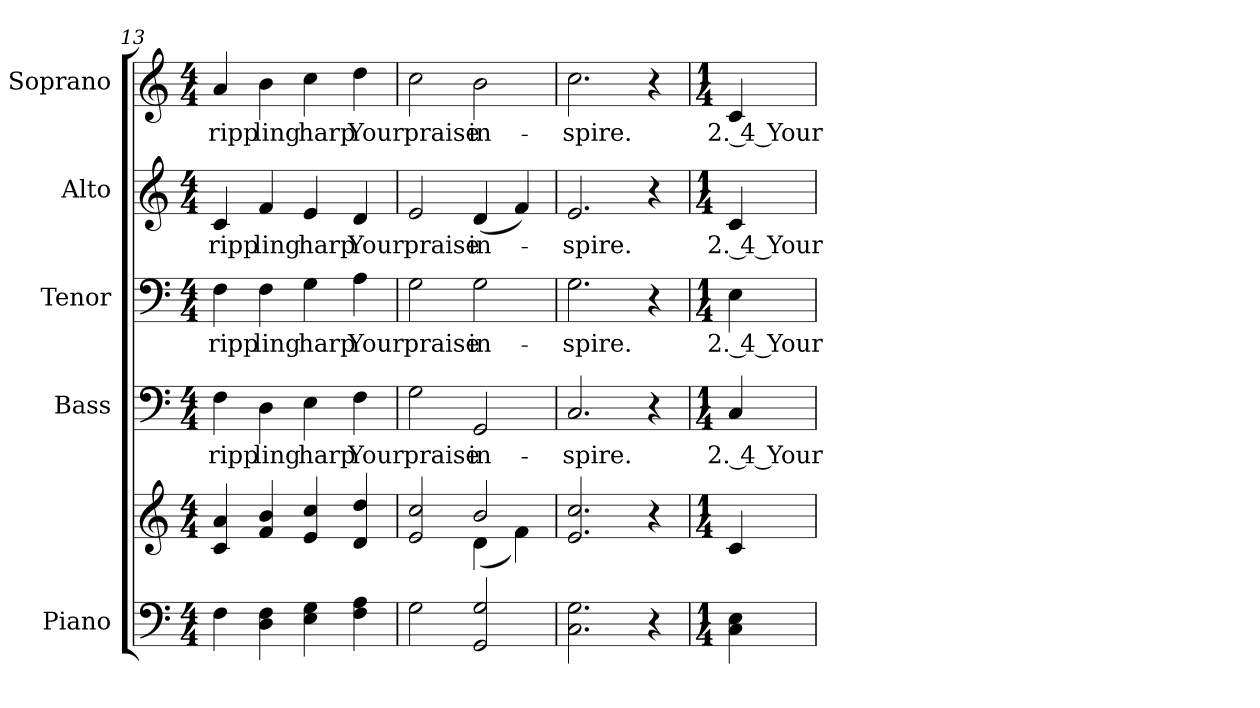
**kern	**kern	**kern	**text	**kern	**text	**kern	**text	**kern	**text
*part5	*part5	*part4	*part4	*part3	*part3	*part2	*part2	*part1	*part1
*staff6	*staff5	*staff4	*staff4	*staff3	*staff3	*staff2	*staff2	*staff1	*staff1
*I"Piano	*	*I"Bass	*	*I"Tenor	*	*I"Alto	*	*I"Soprano	*
*I'Pno.	*	*I'B.	*	*I'T.	*	*I'A.	*	*I'S.	*
!!LO:PB:g=z
*clefF4	*clefG2	*clefF4	*	*clefF4	*	*clefG2	*	*clefG2	*
*k[]	*k[]	*k[]	*	*k[]	*	*k[]	*	*k[]	*
*C:	*C:	*C:	*	*C:	*	*C:	*	*C:	*
*M4/4	*M4/4	*M4/4	*	*M4/4	*	*M4/4	*	*M4/4	*
=13	=13	=13	=13	=13	=13	=13	=13	=13	=13
!	!	!	!LO:LY:b:color=#000000	!	!	!	!	!	!
!	!	!	!	!	!LO:LY:b:color=#000000	!	!	!	!
!	!	!	!	!	!	!	!LO:LY:b:color=#000000	!	!
!	!	!	!	!	!	!	!	!	!LO:LY:b:color=#000000
4Fi\	4ci/ 4ai	4Fi\	ripp	4Fi\	ripp	4ci/	ripp	4ai/	ripp
!	!	!	!LO:LY:b:color=#000000	!	!	!	!	!	!
!	!	!	!	!	!LO:LY:b:color=#000000	!	!	!	!
!	!	!	!	!	!	!	!LO:LY:b:color=#000000	!	!
!	!	!	!	!	!	!	!	!	!LO:LY:b:color=#000000
4Di\ 4Fi	4fi/ 4bi	4Di\	ling	4Fi\	ling	4fi/	ling	4bi\	ling
!	!	!	!LO:LY:b:color=#000000	!	!	!	!	!	!
!	!	!	!	!	!LO:LY:b:color=#000000	!	!	!	!
!	!	!	!	!	!	!	!LO:LY:b:color=#000000	!	!
!	!	!	!	!	!	!	!	!	!LO:LY:b:color=#000000
4Ei\ 4Gi	4ei/ 4cci	4Ei\	harp	4Gi\	harp	4ei/	harp	4cci\	harp
!	!	!	!LO:LY:b:color=#000000	!	!	!	!	!	!
!	!	!	!	!	!LO:LY:b:color=#000000	!	!	!	!
!	!	!	!	!	!	!	!LO:LY:b:color=#000000	!	!
!	!	!	!	!	!	!	!	!	!LO:LY:b:color=#000000
4Fi\ 4Ai	4di/ 4ddi	4Fi\	Your	4Ai\	Your	4di/	Your	4ddi\	Your
=14	=14	=14	=14	=14	=14	=14	=14	=14	=14
*	*^	*	*	*	*	*	*	*	*
!	!	!	!	!LO:LY:b:color=#000000	!	!	!	!	!	!
!	!	!	!	!	!	!LO:LY:b:color=#000000	!	!	!	!
!	!	!	!	!	!	!	!	!LO:LY:b:color=#000000	!	!
*	*	*	*	*	*	*	*^	*	*	*
!	!	!	!	!	!	!	!	!	!	!	!LO:LY:b:color=#000000
2Gi\	2ei/ 2cci	2ryy	2Gi\	praise	2Gi\	praise	2ei/	2ryy	praise	2cci\	praise
!	!	!	!	!LO:LY:b:color=#000000	!	!	!	!	!	!	!
!	!	!	!	!	!	!LO:LY:b:color=#000000	!	!	!	!	!
!	!	!	!	!	!	!	!	!	!LO:LY:b:color=#000000	!	!
!	!	!	!	!	!	!	!	!	!	!	!LO:LY:b:color=#000000
2GGi/ 2Gi	2bi/	(4di\	2GGi/	in-	2Gi\	in-	(4di/	2ryy	in-	2bi\	in-
.	.	4fi\)	.	.	.	.	4fi/)	.	.	.	.
*	*v	*v	*	*	*	*	*v	*v	*	*	*
=15	=15	=15	=15	=15	=15	=15	=15	=15	=15
*	*^	*	*	*	*	*	*	*	*
!	!	!	!	!LO:LY:b:color=#000000	!	!	!	!	!	!
*	*v	*v	*	*	*	*	*	*	*	*
*	*^	*	*	*	*	*	*	*	*
!	!	!	!	!	!	!LO:LY:b:color=#000000	!	!	!	!
*	*v	*v	*	*	*	*	*	*	*	*
*	*^	*	*	*	*	*	*	*	*
!	!	!	!	!	!	!	!	!LO:LY:b:color=#000000	!	!
*	*v	*v	*	*	*	*	*	*	*	*
*	*^	*	*	*	*	*	*	*	*
!	!	!	!	!	!	!	!	!	!	!LO:LY:b:color=#000000
*	*v	*v	*	*	*	*	*	*	*	*
2.Ci\ 2.Gi	2.ei/ 2.cci	2.Ci/	-spire.	2.Gi\	-spire.	2.ei/	-spire.	2.cci\	-spire.
4r	4r	4r	.	4r	.	4r	.	4r	.
!!LO:PB:g=z
=16	=16	=16	=16	=16	=16	=16	=16	=16	=16
*M1/4	*M1/4	*M1/4	*	*M1/4	*	*M1/4	*	*M1/4	*
!	!	!	!LO:LY:b:color=#000000	!	!	!	!	!	!
!	!	!	!	!	!LO:LY:b:color=#000000	!	!	!	!
!	!	!	!	!	!	!	!LO:LY:b:color=#000000	!	!
!	!	!	!	!	!	!	!	!	!LO:LY:b:color=#000000
4Ci\ 4Ei	4ci/	4Ci/	2. 4 Your	4Ei\	2. 4 Your	4ci/	2. 4 Your	4ci/	2. 4 Your
=	=	=	=	=	=	=	=	=	=
*-	*-	*-	*-	*-	*-	*-	*-	*-	*-
